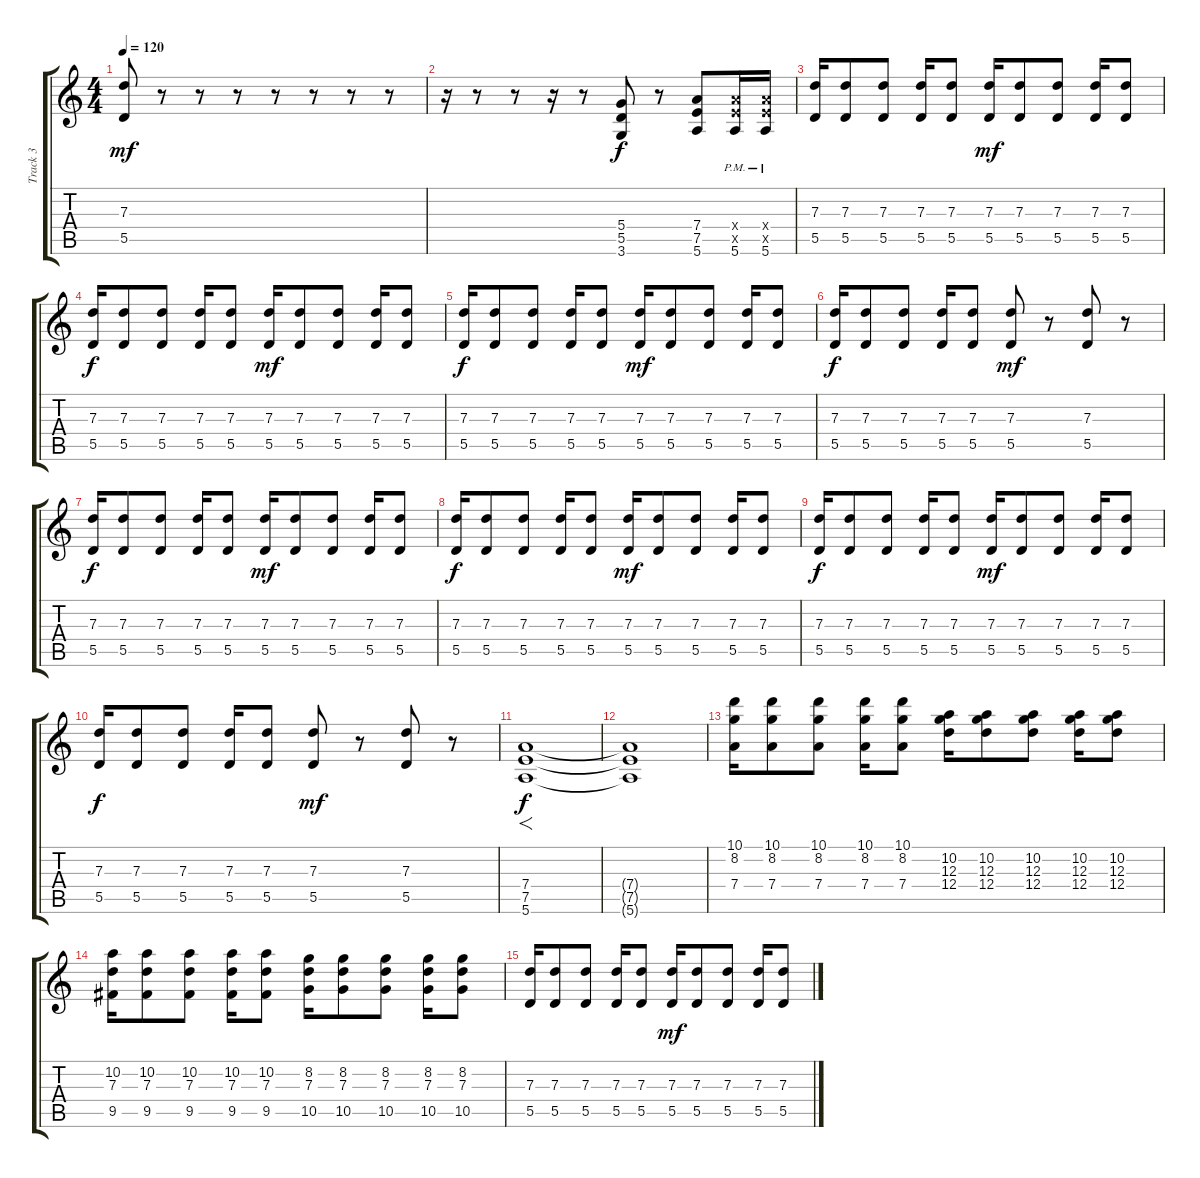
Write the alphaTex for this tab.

\track ("Track 3" "Track 3") {instrument electricguitarjazz}
\staff {score tabs}
\tuning (E4 B3 G3 D3 A2 E2) {hide}
\ts (4 4)
\tempo 120
\clef g2
\ks c
(7.3 5.5).8{dy mf} r.8 r.8 r.8 r.8 r.8 r.8 r.8 |
r.16 r.8 r.8 r.16 r.8 (5.4 5.5 3.6).8{dy f} r.8 (7.4 7.5 5.6).8 (7.4{x} 7.5{x} 5.6{pm}).16 (7.4{x} 7.5{x} 5.6{pm}).16 |
(7.3 5.5).16 (7.3 5.5).8 (7.3 5.5).8 (7.3 5.5).16 (7.3 5.5).8 (7.3 5.5).16{dy mf} (7.3 5.5).8 (7.3 5.5).8 (7.3 5.5).16 (7.3 5.5).8 |
(7.3 5.5).16{dy f} (7.3 5.5).8 (7.3 5.5).8 (7.3 5.5).16 (7.3 5.5).8 (7.3 5.5).16{dy mf} (7.3 5.5).8 (7.3 5.5).8 (7.3 5.5).16 (7.3 5.5).8 |
(7.3 5.5).16{dy f} (7.3 5.5).8 (7.3 5.5).8 (7.3 5.5).16 (7.3 5.5).8 (7.3 5.5).16{dy mf} (7.3 5.5).8 (7.3 5.5).8 (7.3 5.5).16 (7.3 5.5).8 |
(7.3 5.5).16{dy f} (7.3 5.5).8 (7.3 5.5).8 (7.3 5.5).16 (7.3 5.5).8 (7.3 5.5).8{dy mf} r.8 (7.3 5.5).8 r.8 |
(7.3 5.5).16{dy f} (7.3 5.5).8 (7.3 5.5).8 (7.3 5.5).16 (7.3 5.5).8 (7.3 5.5).16{dy mf} (7.3 5.5).8 (7.3 5.5).8 (7.3 5.5).16 (7.3 5.5).8 |
(7.3 5.5).16{dy f} (7.3 5.5).8 (7.3 5.5).8 (7.3 5.5).16 (7.3 5.5).8 (7.3 5.5).16{dy mf} (7.3 5.5).8 (7.3 5.5).8 (7.3 5.5).16 (7.3 5.5).8 |
(7.3 5.5).16{dy f} (7.3 5.5).8 (7.3 5.5).8 (7.3 5.5).16 (7.3 5.5).8 (7.3 5.5).16{dy mf} (7.3 5.5).8 (7.3 5.5).8 (7.3 5.5).16 (7.3 5.5).8 |
(7.3 5.5).16{dy f} (7.3 5.5).8 (7.3 5.5).8 (7.3 5.5).16 (7.3 5.5).8 (7.3 5.5).8{dy mf} r.8 (7.3 5.5).8 r.8 |
(7.4 7.5 5.6).1{f dy f} |
(7.4{t} 7.5{t} 5.6{t}).1 |
(10.1 8.2 7.4).16 (10.1 8.2 7.4).8 (10.1 8.2 7.4).8 (10.1 8.2 7.4).16 (10.1 8.2 7.4).8 (10.2 12.3 12.4).16 (10.2 12.3 12.4).8 (10.2 12.3 12.4).8 (10.2 12.3 12.4).16 (10.2 12.3 12.4).8 |
(10.2 7.3 9.5).16 (10.2 7.3 9.5).8 (10.2 7.3 9.5).8 (10.2 7.3 9.5).16 (10.2 7.3 9.5).8 (8.2 7.3 10.5).16 (8.2 7.3 10.5).8 (8.2 7.3 10.5).8 (8.2 7.3 10.5).16 (8.2 7.3 10.5).8 |
(7.3 5.5).16 (7.3 5.5).8 (7.3 5.5).8 (7.3 5.5).16 (7.3 5.5).8 (7.3 5.5).16{dy mf} (7.3 5.5).8 (7.3 5.5).8 (7.3 5.5).16 (7.3 5.5).8
